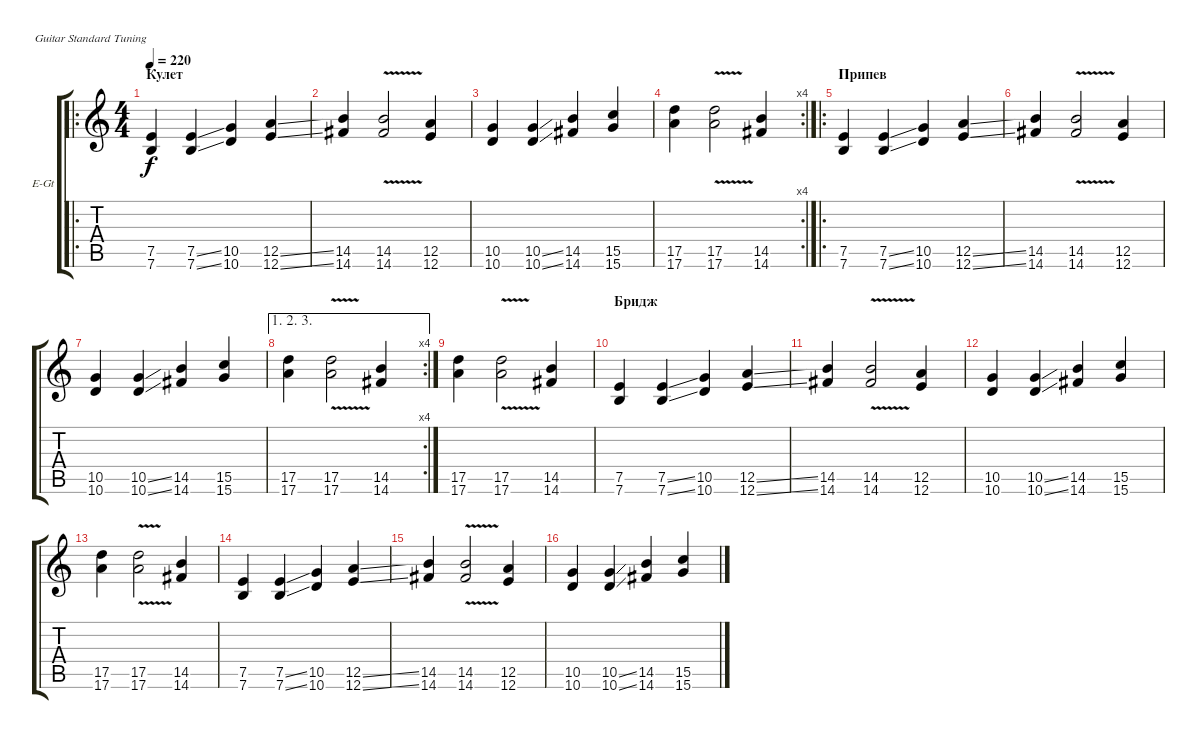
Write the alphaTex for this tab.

\bracketExtendMode groupsimilarinstruments
\firstSystemTrackNameOrientation horizontal
\otherSystemsTrackNameOrientation horizontal
\track ("Гитара 1" "E-Gt") {instrument electricguitarclean}
\staff {score tabs}
\tuning (E4 B3 G3 D3 A2 E2)
\ro
\ts (4 4)
\section ("" "Кулет")
\tempo 220
\clef g2
\ks c
(7.5 7.6).4{dy f} (7.5{ss} 7.6{ss}).4 (10.5 10.6).4 (12.5{ss} 12.6{ss}).4 |
(14.5 14.6).4 (14.5{v} 14.6{v}).2 (12.5 12.6).4 |
(10.5 10.6).4 (10.5{ss} 10.6{ss}).4 (14.5 14.6).4 (15.5 15.6).4 |
\rc 4
(17.5 17.6).4 (17.5{v} 17.6{v}).2 (14.5 14.6).4 |
\ro
\section ("" "Припев")
(7.5 7.6).4 (7.5{ss} 7.6{ss}).4 (10.5 10.6).4 (12.5{ss} 12.6{ss}).4 |
(14.5 14.6).4 (14.5{v} 14.6{v}).2 (12.5 12.6).4 |
(10.5 10.6).4 (10.5{ss} 10.6{ss}).4 (14.5 14.6).4 (15.5 15.6).4 |
\ae (1 2 3)
\rc 4
(17.5 17.6).4 (17.5{v} 17.6{v}).2 (14.5 14.6).4 |
(17.5 17.6).4 (17.5{v} 17.6{v}).2 (14.5 14.6).4 |
\section ("" "Бридж")
(7.5 7.6).4 (7.5{ss} 7.6{ss}).4 (10.5 10.6).4 (12.5{ss} 12.6{ss}).4 |
(14.5 14.6).4 (14.5{v} 14.6{v}).2 (12.5 12.6).4 |
(10.5 10.6).4 (10.5{ss} 10.6{ss}).4 (14.5 14.6).4 (15.5 15.6).4 |
(17.5 17.6).4 (17.5{v} 17.6{v}).2 (14.5 14.6).4 |
(7.5 7.6).4 (7.5{ss} 7.6{ss}).4 (10.5 10.6).4 (12.5{ss} 12.6{ss}).4 |
(14.5 14.6).4 (14.5{v} 14.6{v}).2 (12.5 12.6).4 |
(10.5 10.6).4 (10.5{ss} 10.6{ss}).4 (14.5 14.6).4 (15.5 15.6).4
